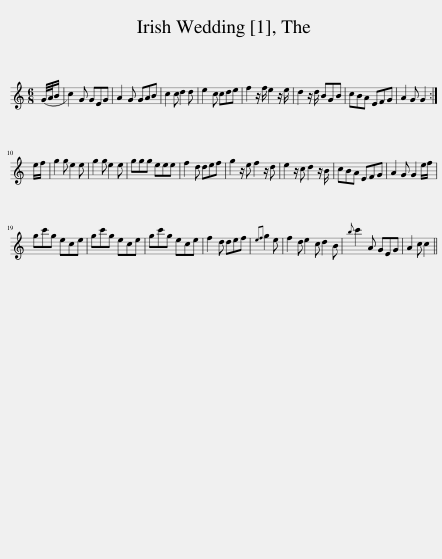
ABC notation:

X:1
L:1/8
M:6/8
I:linebreak $
K:C
V:1 treble
V:1
 (G/4A/4B/ | c2) G GEG | A2 G GAB | c2 c d2 d | e2 c cde | %5
 f2 z/ f/ e2 z/ e/ | d2 z/ d/ BGB | cBA EFG | A2 G G2 :|$ e/f/ | %10
 g2 g e2 e | g2 g e2 e | ggg eee | f2 d def | g2 z/ e f2 z/ d | %15
 e2 z/ c d2 z/ B/ | cBA EFG | A2 G G2 e/f/ |$ gc'g ece | gc'g ece | %20
 gc'g ece | f2 d def |{ef} g2 e | f2 d e2 c d2 B |{b} c'2 A GEG | %25
 A2 c c2 || %26
